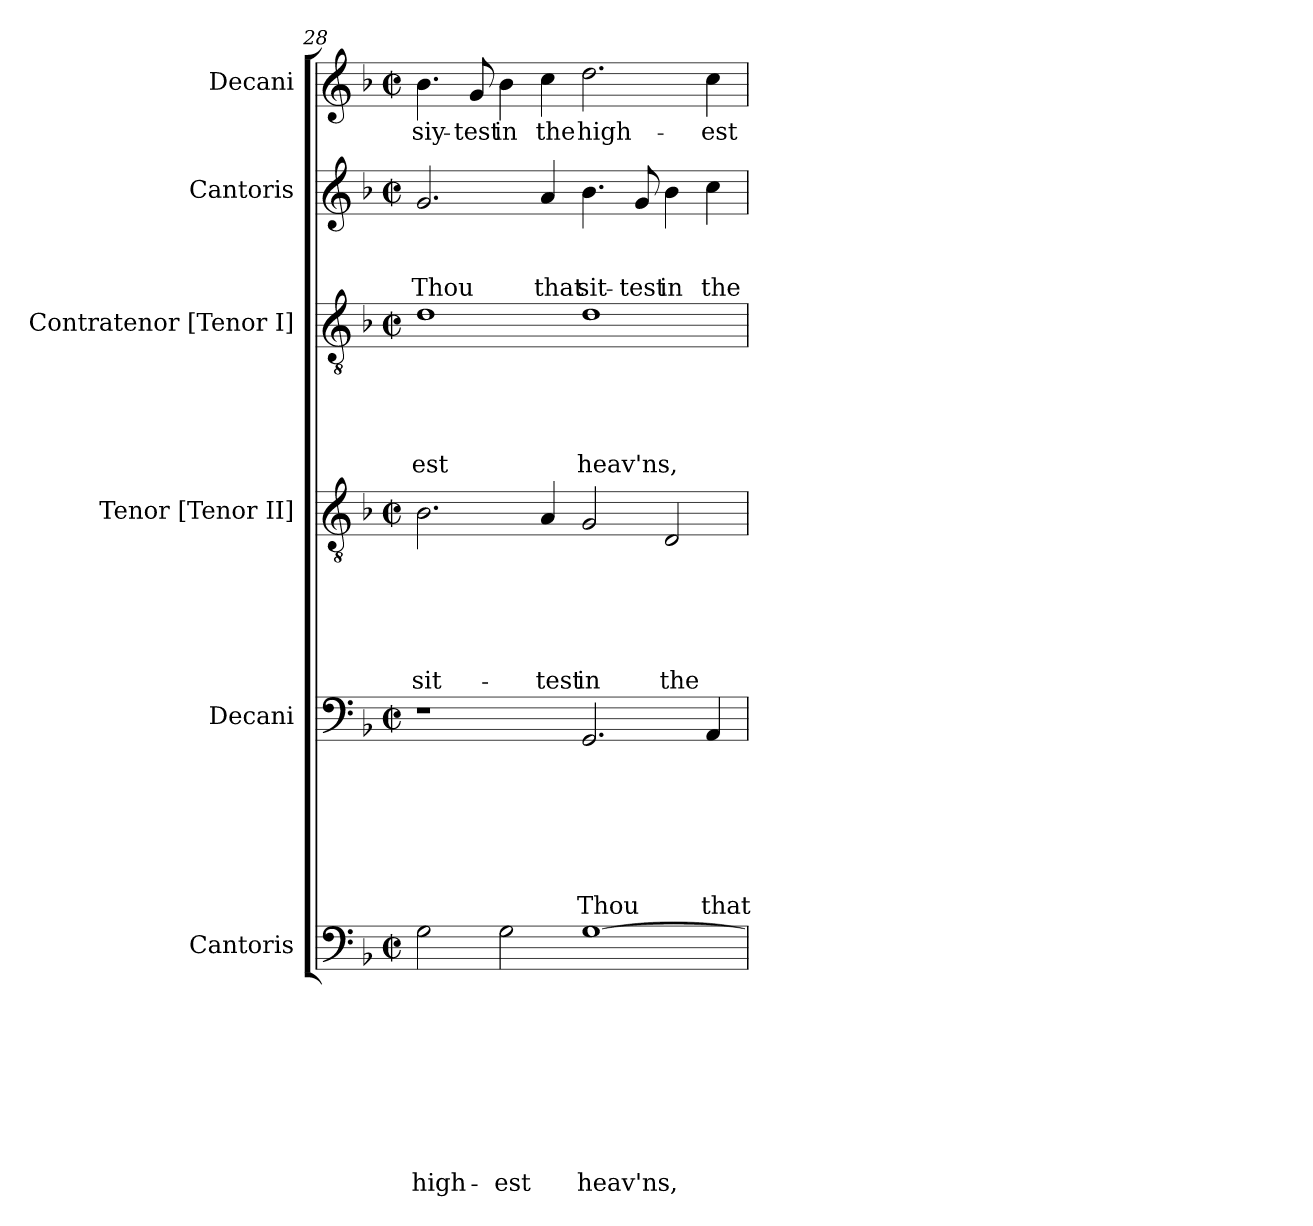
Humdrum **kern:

**kern	**text	**text	**text	**text	**text	**text	**text	**text	**text	**kern	**text	**text	**text	**text	**text	**text	**text	**kern	**text	**text	**text	**text	**text	**text	**kern	**text	**text	**text	**text	**text	**kern	**text	**text	**text	**kern	**text
*part6	*part6	*part6	*part6	*part6	*part6	*part6	*part6	*part6	*part6	*part5	*part5	*part5	*part5	*part5	*part5	*part5	*part5	*part4	*part4	*part4	*part4	*part4	*part4	*part4	*part3	*part3	*part3	*part3	*part3	*part3	*part2	*part2	*part2	*part2	*part1	*part1
*staff6	*staff6	*staff6	*staff6	*staff6	*staff6	*staff6	*staff6	*staff6	*staff6	*staff5	*staff5	*staff5	*staff5	*staff5	*staff5	*staff5	*staff5	*staff4	*staff4	*staff4	*staff4	*staff4	*staff4	*staff4	*staff3	*staff3	*staff3	*staff3	*staff3	*staff3	*staff2	*staff2	*staff2	*staff2	*staff1	*staff1
*I"Cantoris	*	*	*	*	*	*	*	*	*	*I"Decani	*	*	*	*	*	*	*	*I"Tenor [Tenor II]	*	*	*	*	*	*	*I"Contratenor [Tenor I]	*	*	*	*	*	*I"Cantoris	*	*	*	*I"Decani	*
!!LO:PB:g=z
*clefF4	*	*	*	*	*	*	*	*	*	*clefF4	*	*	*	*	*	*	*	*clefGv2	*	*	*	*	*	*	*clefGv2	*	*	*	*	*	*clefG2	*	*	*	*clefG2	*
*k[b-]	*	*	*	*	*	*	*	*	*	*k[b-]	*	*	*	*	*	*	*	*k[b-]	*	*	*	*	*	*	*k[b-]	*	*	*	*	*	*k[b-]	*	*	*	*k[b-]	*
*F:	*	*	*	*	*	*	*	*	*	*F:	*	*	*	*	*	*	*	*F:	*	*	*	*	*	*	*F:	*	*	*	*	*	*F:	*	*	*	*F:	*
*M2/2	*	*	*	*	*	*	*	*	*	*M2/2	*	*	*	*	*	*	*	*M2/2	*	*	*	*	*	*	*M2/2	*	*	*	*	*	*M2/2	*	*	*	*M2/2	*
*met(c|)	*	*	*	*	*	*	*	*	*	*met(c|)	*	*	*	*	*	*	*	*met(c|)	*	*	*	*	*	*	*met(c|)	*	*	*	*	*	*met(c|)	*	*	*	*met(c|)	*
=28	=28	=28	=28	=28	=28	=28	=28	=28	=28	=28	=28	=28	=28	=28	=28	=28	=28	=28	=28	=28	=28	=28	=28	=28	=28	=28	=28	=28	=28	=28	=28	=28	=28	=28	=28	=28
!	!	!	!	!	!	!	!	!	!LO:LY:b:rj	!	!	!	!	!	!	!	!	!	!	!	!	!	!	!LO:LY:b	!	!	!	!	!	!LO:LY:b	!	!	!	!LO:LY:b:rj	!	!LO:LY:a:rj
2G\	.	.	.	.	.	.	.	.	high-	1r	.	.	.	.	.	.	.	2.B-\	.	.	.	.	.	sit-	1d	.	.	.	.	-est	2.g/	.	.	Thou	4.b-\	siy-
!	!	!	!	!	!	!	!	!	!	!	!	!	!	!	!	!	!	!	!	!	!	!	!	!	!	!	!	!	!	!	!	!	!	!	!	!LO:LY:a:rj
.	.	.	.	.	.	.	.	.	.	.	.	.	.	.	.	.	.	.	.	.	.	.	.	.	.	.	.	.	.	.	.	.	.	.	8g/	-test
!	!	!	!	!	!	!	!	!	!LO:LY:b:rj	!	!	!	!	!	!	!	!	!	!	!	!	!	!	!	!	!	!	!	!	!	!	!	!	!	!	!LO:LY:a:rj
2G\	.	.	.	.	.	.	.	.	-est	.	.	.	.	.	.	.	.	.	.	.	.	.	.	.	.	.	.	.	.	.	.	.	.	.	4b-\	in
!	!	!	!	!	!	!	!	!	!	!	!	!	!	!	!	!	!	!	!	!	!	!	!	!LO:LY:b	!	!	!	!	!	!	!	!	!	!LO:LY:b:rj	!	!LO:LY:a:rj
.	.	.	.	.	.	.	.	.	.	.	.	.	.	.	.	.	.	4A/	.	.	.	.	.	-test	.	.	.	.	.	.	4a/	.	.	that	4cc\	the
!	!	!	!	!	!	!	!	!	!LO:LY:b:rj	!	!	!	!	!	!	!	!LO:LY:b:rj	!	!	!	!	!	!	!LO:LY:b	!	!	!	!	!	!LO:LY:b	!	!	!	!LO:LY:b:rj	!	!LO:LY:a:rj
[>1G	.	.	.	.	.	.	.	.	heav'ns,	2.GG/	.	.	.	.	.	.	Thou	2G/	.	.	.	.	.	in	1d	.	.	.	.	heav'ns,	4.b-\	.	.	sit-	2.dd\	high-
!	!	!	!	!	!	!	!	!	!	!	!	!	!	!	!	!	!	!	!	!	!	!	!	!	!	!	!	!	!	!	!	!	!	!LO:LY:b:rj	!	!
.	.	.	.	.	.	.	.	.	.	.	.	.	.	.	.	.	.	.	.	.	.	.	.	.	.	.	.	.	.	.	8g/	.	.	-test	.	.
!	!	!	!	!	!	!	!	!	!	!	!	!	!	!	!	!	!	!	!	!	!	!	!	!LO:LY:b	!	!	!	!	!	!	!	!	!	!LO:LY:b:rj	!	!
.	.	.	.	.	.	.	.	.	.	.	.	.	.	.	.	.	.	2D/	.	.	.	.	.	the	.	.	.	.	.	.	4b-\	.	.	in	.	.
!	!	!	!	!	!	!	!	!	!	!	!	!	!	!	!	!	!LO:LY:b:rj	!	!	!	!	!	!	!	!	!	!	!	!	!	!	!	!	!LO:LY:b:rj	!	!LO:LY:a:rj
.	.	.	.	.	.	.	.	.	.	4AA/	.	.	.	.	.	.	that	.	.	.	.	.	.	.	.	.	.	.	.	.	4cc\	.	.	the	4cc\	-est
=	=	=	=	=	=	=	=	=	=	=	=	=	=	=	=	=	=	=	=	=	=	=	=	=	=	=	=	=	=	=	=	=	=	=	=	=
*-	*-	*-	*-	*-	*-	*-	*-	*-	*-	*-	*-	*-	*-	*-	*-	*-	*-	*-	*-	*-	*-	*-	*-	*-	*-	*-	*-	*-	*-	*-	*-	*-	*-	*-	*-	*-
